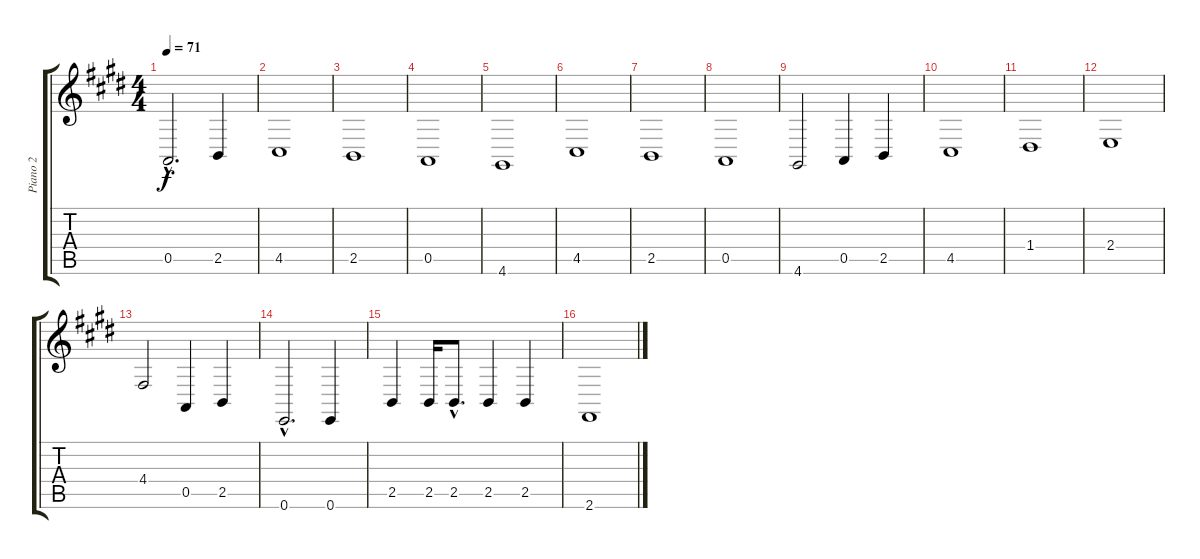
\track ("Piano 2" "Piano 2") {instrument acousticgrandpiano}
\staff {score tabs}
\tuning (E4 B3 G3 D3 A2 E2) {hide}
\ts (4 4)
\tempo 71
\clef g2
\ks e
0.5{hac}.2{d dy f} 2.5.4 |
4.5.1 |
2.5.1 |
0.5.1 |
4.6.1 |
4.5.1 |
2.5.1 |
0.5.1 |
4.6.2 0.5.4 2.5.4 |
4.5.1 |
1.4.1 |
2.4.1 |
4.4.2 0.5.4 2.5.4 |
0.6{hac}.2{d} 0.6.4 |
2.5.4 2.5.16 2.5{hac}.8{d} 2.5.4 2.5.4 |
2.6.1
